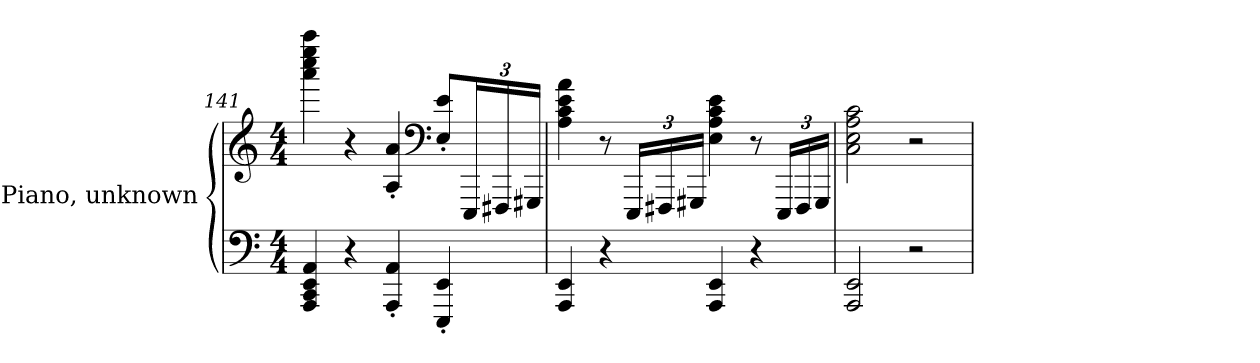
**kern	**kern
*part1	*part1
*staff2	*staff1
*I"Piano, unknown	*
*I'Pno.	*
!!LO:LB:g=z
*clefF4	*clefG2
*k[]	*k[]
*M4/4	*M4/4
=141	=141
4AAA/ 4CC/ 4EE/ 4AA/	4aaa\ 4cccc\ 4eeee\ 4aaaa\
4r	4r
4AAA/' 4AA/'	4A/' 4a/'
*	*clefF4
4EEE/' 4EE/'	8E/' 8e/'L
*	*Xbrackettup
.	24EEE/L
.	24FFF#X/
.	24GGG#X/JJ
=142	=142
4AAA/ 4EE/	4A\ 4c\ 4e\ 4a\
4r	8r
.	24EEE/LL
.	24FFF#X/
.	24GGG#X/JJ
4AAA/ 4EE/	4E\ 4A\ 4c\ 4e\
4r	8r
.	24EEE/LL
.	24FFF#/
.	24GGG#/JJ
=143	=143
2AAA/ 2EE/	2C\ 2E\ 2A\ 2c\
2r	2r
=	=
*-	*-
